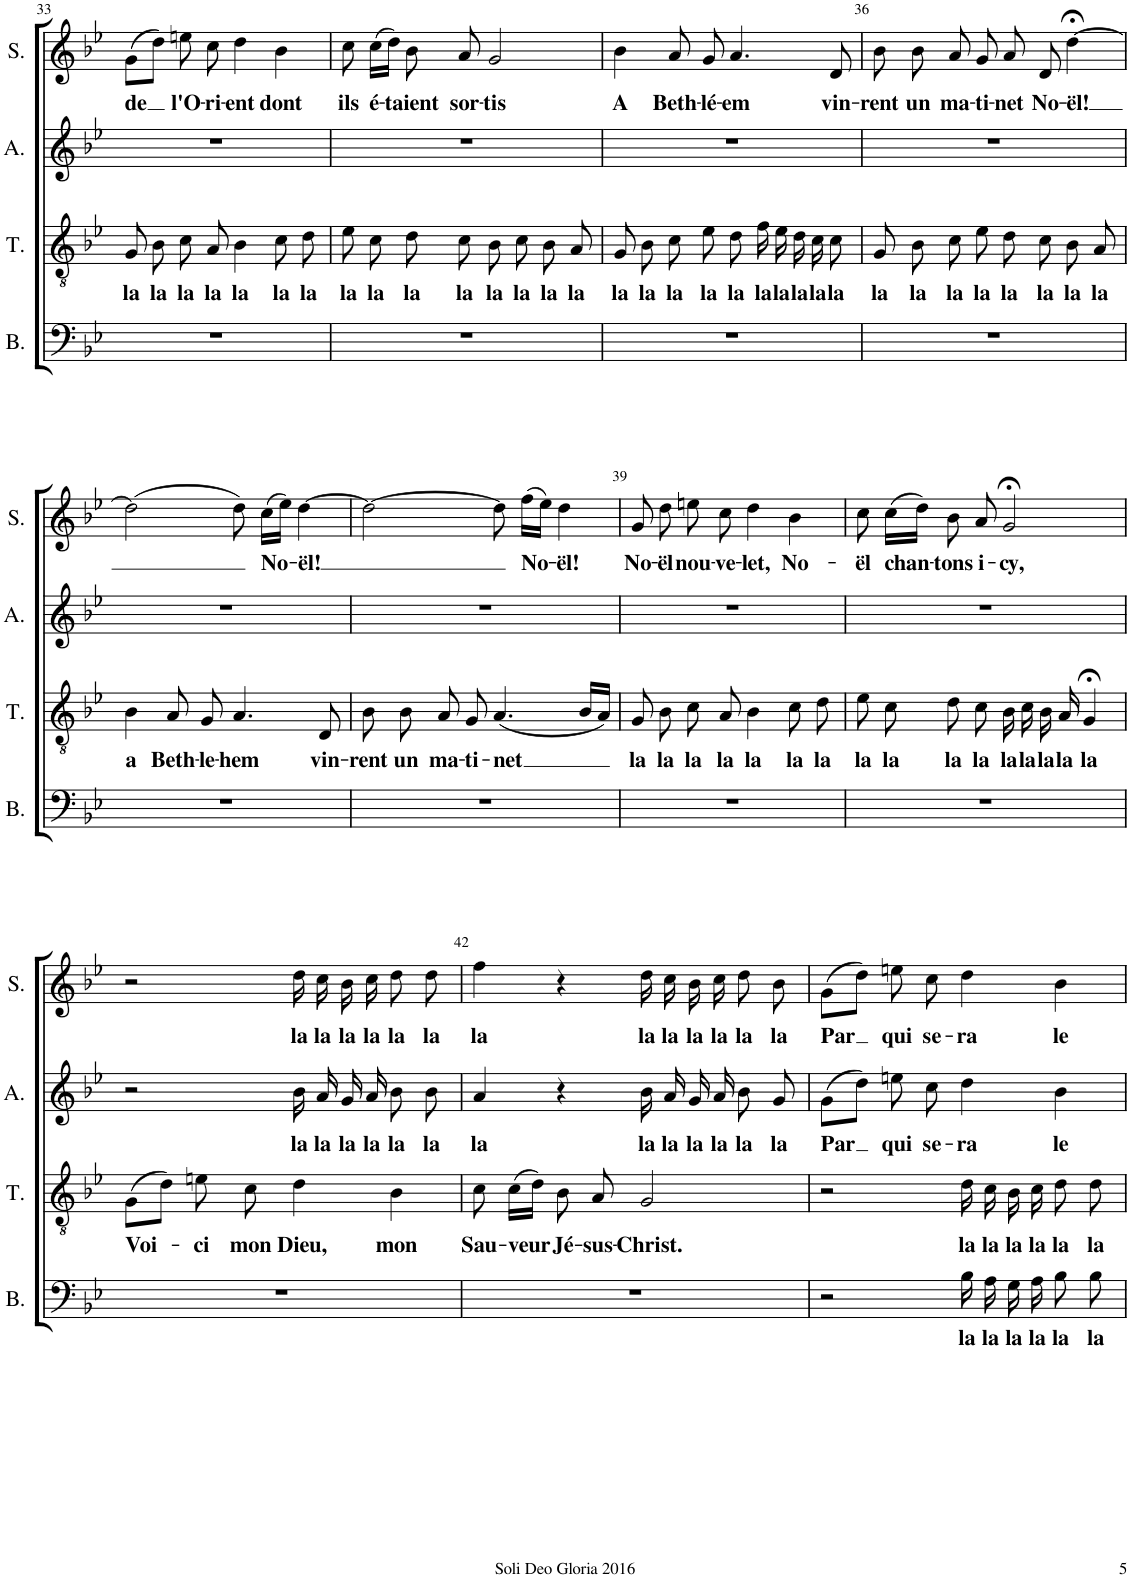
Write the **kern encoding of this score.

**kern	**text	**kern	**text	**kern	**text	**kern	**text
*part4	*part4	*part3	*part3	*part2	*part2	*part1	*part1
*staff4	*staff4	*staff3	*staff3	*staff2	*staff2	*staff1	*staff1
*I"Bass	*	*I"Ténor	*	*I"Alto	*	*I"Soprano	*
*I'B.	*	*I'T.	*	*I'A.	*	*I'S.	*
!!LO:PB:g=z
*clefF4	*	*clefGv2	*	*clefG2	*	*clefG2	*
*k[b-e-]	*	*k[b-e-]	*	*k[b-e-]	*	*k[b-e-]	*
*M4/4	*	*M4/4	*	*M4/4	*	*M4/4	*
*met(c)	*	*met(c)	*	*met(c)	*	*met(c)	*
=33	=33	=33	=33	=33	=33	=33	=33
!	!	!	!LO:LY:b	!	!	!	!LO:LY:b
1r	.	8G/	la	1r	.	(8g\L	-de
!	!	!	!LO:LY:b	!	!	!	!
.	.	8B-\	la	.	.	8dd\J)	.
!	!	!	!LO:LY:b	!	!	!	!LO:LY:b
.	.	8c\	la	.	.	8een\	l'O-
!	!	!	!LO:LY:b	!	!	!	!LO:LY:b
.	.	8A/	la	.	.	8cc\	-ri-
!	!	!	!LO:LY:b	!	!	!	!LO:LY:b
.	.	4B-\	la	.	.	4dd\	-ent
!	!	!	!LO:LY:b	!	!	!	!LO:LY:b
.	.	8c\	la	.	.	4b-\	dont
!	!	!	!LO:LY:b	!	!	!	!
.	.	8d\	la	.	.	.	.
=34	=34	=34	=34	=34	=34	=34	=34
!	!	!	!LO:LY:b	!	!	!	!LO:LY:b
1r	.	8e-\	la	1r	.	8cc\	ils
!	!	!	!LO:LY:b	!	!	!	!LO:LY:b
.	.	8c\	la	.	.	(16cc\LL	é-
.	.	.	.	.	.	16dd\JJ)	.
!	!	!	!LO:LY:b	!	!	!	!LO:LY:b
.	.	8d\	la	.	.	8b-\	-taient
!	!	!	!LO:LY:b	!	!	!	!LO:LY:b
.	.	8c\	la	.	.	8a/	sor-
!	!	!	!LO:LY:b	!	!	!	!LO:LY:b
.	.	8B-\	la	.	.	2g/	-tis
!	!	!	!LO:LY:b	!	!	!	!
.	.	8c\	la	.	.	.	.
!	!	!	!LO:LY:b	!	!	!	!
.	.	8B-\	la	.	.	.	.
!	!	!	!LO:LY:b	!	!	!	!
.	.	8A/	la	.	.	.	.
=35	=35	=35	=35	=35	=35	=35	=35
!	!	!	!LO:LY:b	!	!	!	!LO:LY:b
1r	.	8G/	la	1r	.	4b-\	A
!	!	!	!LO:LY:b	!	!	!	!
.	.	8B-\	la	.	.	.	.
!	!	!	!LO:LY:b	!	!	!	!LO:LY:b
.	.	8c\	la	.	.	8a/	Beth-
!	!	!	!LO:LY:b	!	!	!	!LO:LY:b
.	.	8e-\	la	.	.	8g/	-lé-
!	!	!	!LO:LY:b	!	!	!	!LO:LY:b
.	.	8d\	la	.	.	4.a/	-em
!	!	!	!LO:LY:b	!	!	!	!
.	.	16f\	la	.	.	.	.
!	!	!	!LO:LY:b	!	!	!	!
.	.	16e-\	la	.	.	.	.
!	!	!	!LO:LY:b	!	!	!	!
.	.	16d\	la	.	.	.	.
!	!	!	!LO:LY:b	!	!	!	!
.	.	16c\	la	.	.	.	.
!	!	!	!LO:LY:b	!	!	!	!LO:LY:b
.	.	8c\	la	.	.	8d/	vin-
=36	=36	=36	=36	=36	=36	=36	=36
!	!	!	!LO:LY:b	!	!	!	!LO:LY:b
1r	.	8G/	la	1r	.	8b-\	-rent
!	!	!	!LO:LY:b	!	!	!	!LO:LY:b
.	.	8B-\	la	.	.	8b-\	un
!	!	!	!LO:LY:b	!	!	!	!LO:LY:b
.	.	8c\	la	.	.	8a/	ma-
!	!	!	!LO:LY:b	!	!	!	!LO:LY:b
.	.	8e-\	la	.	.	8g/	-ti-
!	!	!	!LO:LY:b	!	!	!	!LO:LY:b
.	.	8d\	la	.	.	8a/	-net
!	!	!	!LO:LY:b	!	!	!	!LO:LY:b
.	.	8c\	la	.	.	8d/	No-
!	!	!	!LO:LY:b	!	!	!	!LO:LY:b
.	.	8B-\	la	.	.	[4dd;<\	-ël!
!	!	!	!LO:LY:b	!	!	!	!
.	.	8A/	la	.	.	.	.
!!LO:LB:g=z
=37	=37	=37	=37	=37	=37	=37	=37
!	!	!	!LO:LY:b	!	!	!	!
1r	.	4B-\	a	1r	.	(2dd\]	.
!	!	!	!LO:LY:b	!	!	!	!
.	.	8A/	Beth-	.	.	.	.
!	!	!	!LO:LY:b	!	!	!	!
.	.	8G/	-le-	.	.	.	.
!	!	!	!LO:LY:b	!	!	!	!
.	.	4.A/	-hem	.	.	8dd\)	.
!	!	!	!	!	!	!	!LO:LY:b
.	.	.	.	.	.	(16cc\LL	No-
.	.	.	.	.	.	16ee-\JJ)	.
!	!	!	!	!	!	!	!LO:LY:b
.	.	.	.	.	.	[4dd\	-ël!
!	!	!	!LO:LY:b	!	!	!	!
.	.	8D/	vin-	.	.	.	.
=38	=38	=38	=38	=38	=38	=38	=38
!	!	!	!LO:LY:b	!	!	!	!
1r	.	8B-\	-rent	1r	.	2dd\_	.
!	!	!	!LO:LY:b	!	!	!	!
.	.	8B-\	un	.	.	.	.
!	!	!	!LO:LY:b	!	!	!	!
.	.	8A/	ma-	.	.	.	.
!	!	!	!LO:LY:b	!	!	!	!
.	.	8G/	-ti-	.	.	.	.
!	!	!	!LO:LY:b	!	!	!	!
.	.	(4.A/	-net	.	.	8dd\]	.
!	!	!	!	!	!	!	!LO:LY:b
.	.	.	.	.	.	(16ff\LL	No-
.	.	.	.	.	.	16ee-\JJ)	.
!	!	!	!	!	!	!	!LO:LY:b
.	.	.	.	.	.	4dd\	-ël!
.	.	16B-/LL	.	.	.	.	.
.	.	16A/JJ)	.	.	.	.	.
=39	=39	=39	=39	=39	=39	=39	=39
!	!	!	!LO:LY:b	!	!	!	!LO:LY:b
1r	.	8G/	la	1r	.	8g/	No-
!	!	!	!LO:LY:b	!	!	!	!LO:LY:b
.	.	8B-\	la	.	.	8dd\	-ël
!	!	!	!LO:LY:b	!	!	!	!LO:LY:b
.	.	8c\	la	.	.	8een\	nou-
!	!	!	!LO:LY:b	!	!	!	!LO:LY:b
.	.	8A/	la	.	.	8cc\	-ve-
!	!	!	!LO:LY:b	!	!	!	!LO:LY:b
.	.	4B-\	la	.	.	4dd\	-let,
!	!	!	!LO:LY:b	!	!	!	!LO:LY:b
.	.	8c\	la	.	.	4b-\	No-
!	!	!	!LO:LY:b	!	!	!	!
.	.	8d\	la	.	.	.	.
=40	=40	=40	=40	=40	=40	=40	=40
!	!	!	!LO:LY:b	!	!	!	!LO:LY:b
1r	.	8e-\	la	1r	.	8cc\	-ël
!	!	!	!LO:LY:b	!	!	!	!LO:LY:b
.	.	8c\	la	.	.	(16cc\LL	chan-
.	.	.	.	.	.	16dd\JJ)	.
!	!	!	!LO:LY:b	!	!	!	!LO:LY:b
.	.	8d\	la	.	.	8b-\	-tons
!	!	!	!LO:LY:b	!	!	!	!LO:LY:b
.	.	8c\	la	.	.	8a/	i-
!	!	!	!LO:LY:b	!	!	!	!LO:LY:b
.	.	16B-\	la	.	.	2g;</	-cy,
!	!	!	!LO:LY:b	!	!	!	!
.	.	16c\	la	.	.	.	.
!	!	!	!LO:LY:b	!	!	!	!
.	.	16B-\	la	.	.	.	.
!	!	!	!LO:LY:b	!	!	!	!
.	.	16A/	la	.	.	.	.
!	!	!	!LO:LY:b	!	!	!	!
.	.	4G;</	la	.	.	.	.
!!LO:LB:g=z
=41	=41	=41	=41	=41	=41	=41	=41
!	!	!	!LO:LY:b	!	!	!	!
1r	.	(8G\L	Voi-	2r	.	2r	.
.	.	8d\J)	.	.	.	.	.
!	!	!	!LO:LY:b	!	!	!	!
.	.	8en\	-ci	.	.	.	.
!	!	!	!LO:LY:b	!	!	!	!
.	.	8c\	mon	.	.	.	.
!	!	!	!LO:LY:b	!	!LO:LY:b	!	!LO:LY:b
.	.	4d\	Dieu,	16b-\	la	16dd\	la
!	!	!	!	!	!LO:LY:b	!	!LO:LY:b
.	.	.	.	16a/	la	16cc\	la
!	!	!	!	!	!LO:LY:b	!	!LO:LY:b
.	.	.	.	16g/	la	16b-\	la
!	!	!	!	!	!LO:LY:b	!	!LO:LY:b
.	.	.	.	16a/	la	16cc\	la
!	!	!	!LO:LY:b	!	!LO:LY:b	!	!LO:LY:b
.	.	4B-\	mon	8b-\	la	8dd\	la
!	!	!	!	!	!LO:LY:b	!	!LO:LY:b
.	.	.	.	8b-\	la	8dd\	la
=42	=42	=42	=42	=42	=42	=42	=42
!	!	!	!LO:LY:b	!	!LO:LY:b	!	!LO:LY:b
1r	.	8c\	Sau-	4a/	la	4ff\	la
!	!	!	!LO:LY:b	!	!	!	!
.	.	(16c\LL	-veur	.	.	.	.
.	.	16d\JJ)	.	.	.	.	.
!	!	!	!LO:LY:b	!	!	!	!
.	.	8B-\	Jé-	4r	.	4r	.
!	!	!	!LO:LY:b	!	!	!	!
.	.	8A/	-sus-	.	.	.	.
!	!	!	!LO:LY:b	!	!LO:LY:b	!	!LO:LY:b
.	.	2G/	-Christ.	16b-\	la	16dd\	la
!	!	!	!	!	!LO:LY:b	!	!LO:LY:b
.	.	.	.	16a/	la	16cc\	la
!	!	!	!	!	!LO:LY:b	!	!LO:LY:b
.	.	.	.	16g/	la	16b-\	la
!	!	!	!	!	!LO:LY:b	!	!LO:LY:b
.	.	.	.	16a/	la	16cc\	la
!	!	!	!	!	!LO:LY:b	!	!LO:LY:b
.	.	.	.	8b-\	la	8dd\	la
!	!	!	!	!	!LO:LY:b	!	!LO:LY:b
.	.	.	.	8g/	la	8b-\	la
=43	=43	=43	=43	=43	=43	=43	=43
!	!	!	!	!	!LO:LY:b	!	!LO:LY:b
2r	.	2r	.	(8g\L	Par	(8g\L	Par
.	.	.	.	8dd\J)	.	8dd\J)	.
!	!	!	!	!	!LO:LY:b	!	!LO:LY:b
.	.	.	.	8een\	qui	8een\	qui
!	!	!	!	!	!LO:LY:b	!	!LO:LY:b
.	.	.	.	8cc\	se-	8cc\	se-
!	!LO:LY:b	!	!LO:LY:b	!	!LO:LY:b	!	!LO:LY:b
16B-\LL	la	16d\	la	4dd\	-ra	4dd\	-ra
!	!LO:LY:b	!	!LO:LY:b	!	!	!	!
16A\J	la	16c\	la	.	.	.	.
!	!LO:LY:b	!	!LO:LY:b	!	!	!	!
16G\L	la	16B-\	la	.	.	.	.
!	!LO:LY:b	!	!LO:LY:b	!	!	!	!
16A\JJ	la	16c\	la	.	.	.	.
!	!LO:LY:b	!	!LO:LY:b	!	!LO:LY:b	!	!LO:LY:b
8B-\L	la	8d\	la	4b-\	le	4b-\	le
!	!LO:LY:b	!	!LO:LY:b	!	!	!	!
8B-\J	la	8d\	la	.	.	.	.
=	=	=	=	=	=	=	=
*-	*-	*-	*-	*-	*-	*-	*-
